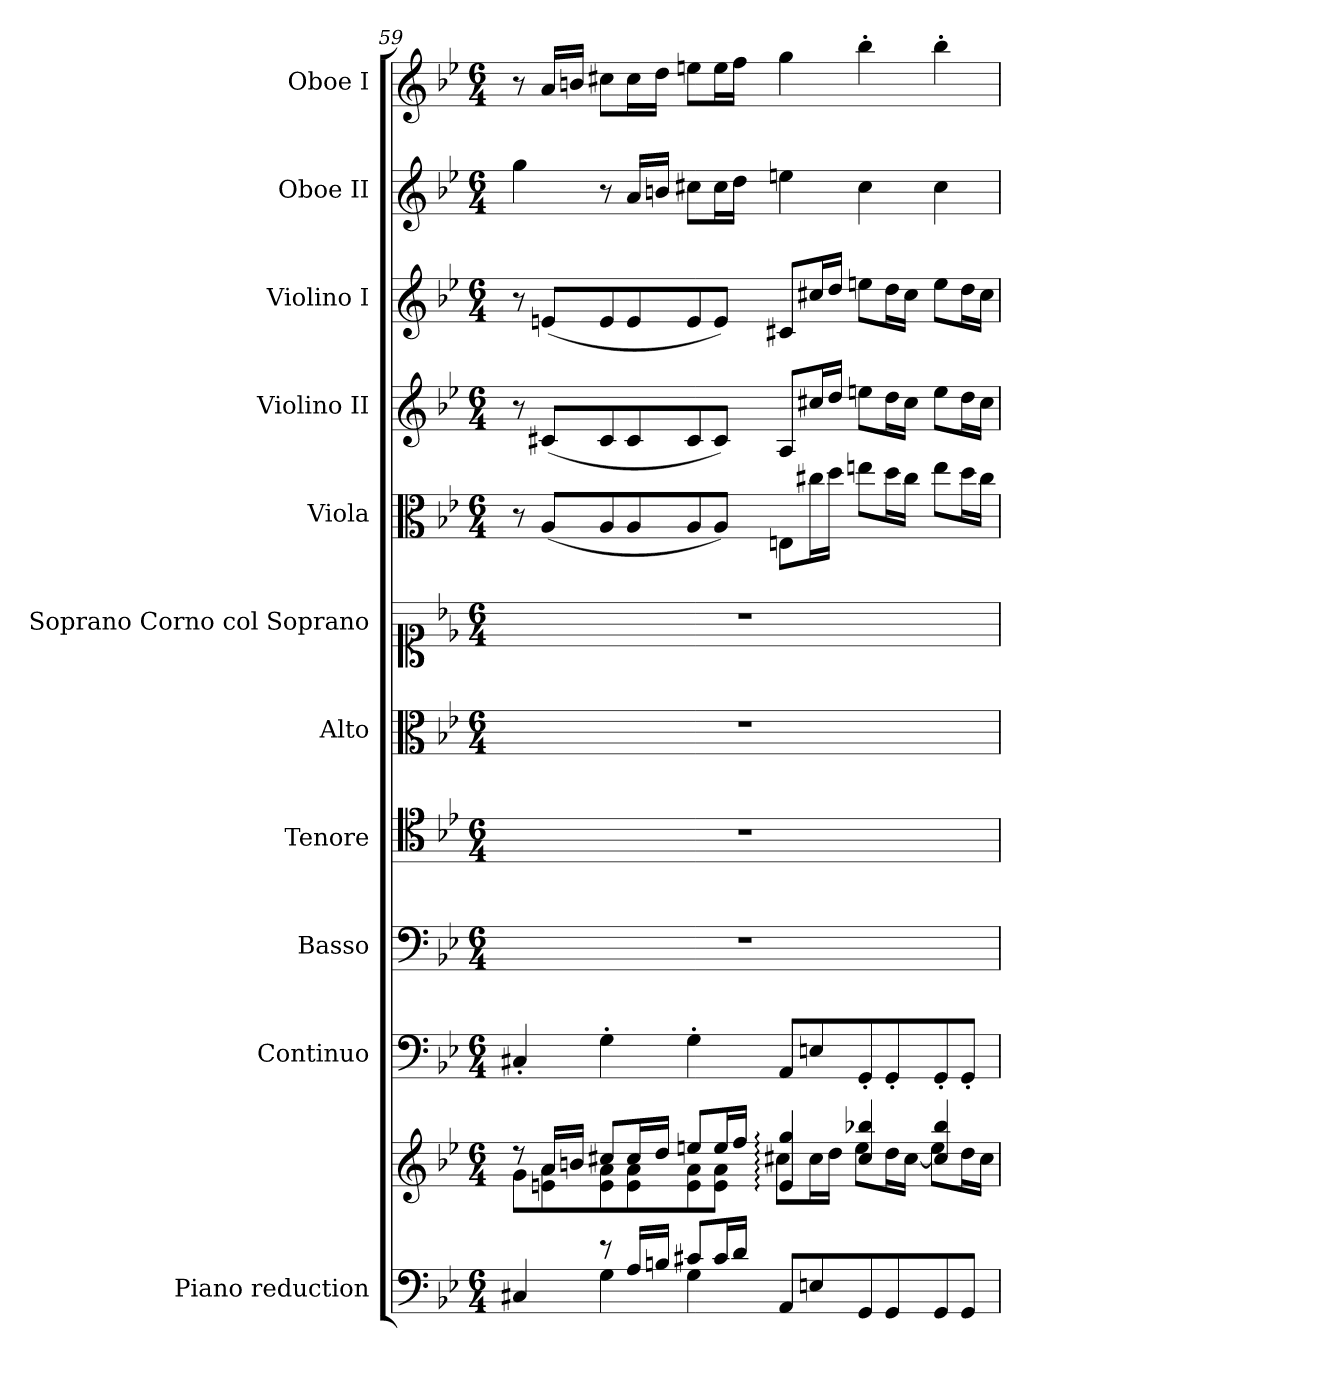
**kern	**kern	**kern	**kern	**kern	**kern	**kern	**kern	**kern	**kern	**kern	**kern
*part11	*part11	*part10	*part9	*part8	*part7	*part6	*part5	*part4	*part3	*part2	*part1
*staff12	*staff11	*staff10	*staff9	*staff8	*staff7	*staff6	*staff5	*staff4	*staff3	*staff2	*staff1
*I"Piano reduction	*	*I"Continuo	*I"Basso	*I"Tenore	*I"Alto	*I"Soprano Corno col Soprano	*I"Viola	*I"Violino II	*I"Violino I	*I"Oboe II	*I"Oboe I
*I'Pno	*	*	*	*	*	*	*I'Vla	*I'Vln	*I'Vln	*I'Ob	*I'Ob
!!LO:PB:g=z
*clefF4	*clefG2	*clefF4	*clefF4	*clefC4	*clefC3	*clefC1	*clefC3	*clefG2	*clefG2	*clefG2	*clefG2
*k[b-e-]	*k[b-e-]	*k[b-e-]	*k[b-e-]	*k[b-e-]	*k[b-e-]	*k[b-e-]	*k[b-e-]	*k[b-e-]	*k[b-e-]	*k[b-e-]	*k[b-e-]
*M6/4	*M6/4	*M6/4	*M6/4	*M6/4	*M6/4	*M6/4	*M6/4	*M6/4	*M6/4	*M6/4	*M6/4
=59	=59	=59	=59	=59	=59	=59	=59	=59	=59	=59	=59
*^	*^	*	*	*	*	*	*	*	*	*	*
4ryy	4C#X/	8r	8g\L	4C#X'/	1.r	1.r	1.r	1.r	8r	8r	8r	4gg\	8r
.	.	16a/LL	8en\ 8a\	.	.	.	.	.	(8A/L	(8c#X/L	(8en/L	.	16a/LL
.	.	16bn/JJ	.	.	.	.	.	.	.	.	.	.	16bn/JJ
8r	4G\	8cc#X/L	8e\ 8a\	4G'\	.	.	.	.	8A/	8c#/	8e/	8r	8cc#X\L
16A/LL	.	16cc#/L	8e\ 8a\	.	.	.	.	.	8A/	8c#/	8e/	16a/LL	16cc#\L
16Bn/JJ	.	16dd/JJ	.	.	.	.	.	.	.	.	.	16bn/JJ	16dd\JJ
8c#X/L	4G\	8een/L	8e\ 8a\	4G'\	.	.	.	.	8A/	8c#/	8e/	8cc#X\L	8een\L
16c#/L	.	16ee/L	8e\ 8a\J	.	.	.	.	.	8A/J)	8c#/J)	8e/J)	16cc#\L	16ee\L
16d/JJ	.	16ff/JJ	.	.	.	.	.	.	.	.	.	16dd\JJ	16ff\JJ
2.ryy	8AA/L	4e/: 4gg/:	8cc#X\L	8AA/L	.	.	.	.	8En\L	8A/L	8c#X/L	4een\	4gg\
.	8En/	.	16cc#\L	8En/	.	.	.	.	16cc#X\L	16cc#X/L	16cc#X/L	.	.
.	.	.	16dd\JJ	.	.	.	.	.	16dd\JJ	16dd/JJ	16dd/JJ	.	.
.	8GG/	4cc#/ 4bb-X/	8ee\L	8GG'/	.	.	.	.	8een\L	8een\L	8een\L	4cc#\	4bb-'\
.	8GG/	.	16dd\L	8GG'/	.	.	.	.	16dd\L	16dd\L	16dd\L	.	.
.	.	.	[16cc#\JJ	.	.	.	.	.	16cc#\JJ	16cc#\JJ	16cc#\JJ	.	.
.	8GG/	4cc#/] 4bb-/	8ee\L	8GG'/	.	.	.	.	8ee\L	8ee\L	8ee\L	4cc#\	4bb-'\
.	8GG/J	.	16dd\L	8GG'/J	.	.	.	.	16dd\L	16dd\L	16dd\L	.	.
.	.	.	16cc#\JJ	.	.	.	.	.	16cc#\JJ	16cc#\JJ	16cc#\JJ	.	.
*v	*v	*	*	*	*	*	*	*	*	*	*	*	*
*	*v	*v	*	*	*	*	*	*	*	*	*	*
=	=	=	=	=	=	=	=	=	=	=	=
*-	*-	*-	*-	*-	*-	*-	*-	*-	*-	*-	*-
